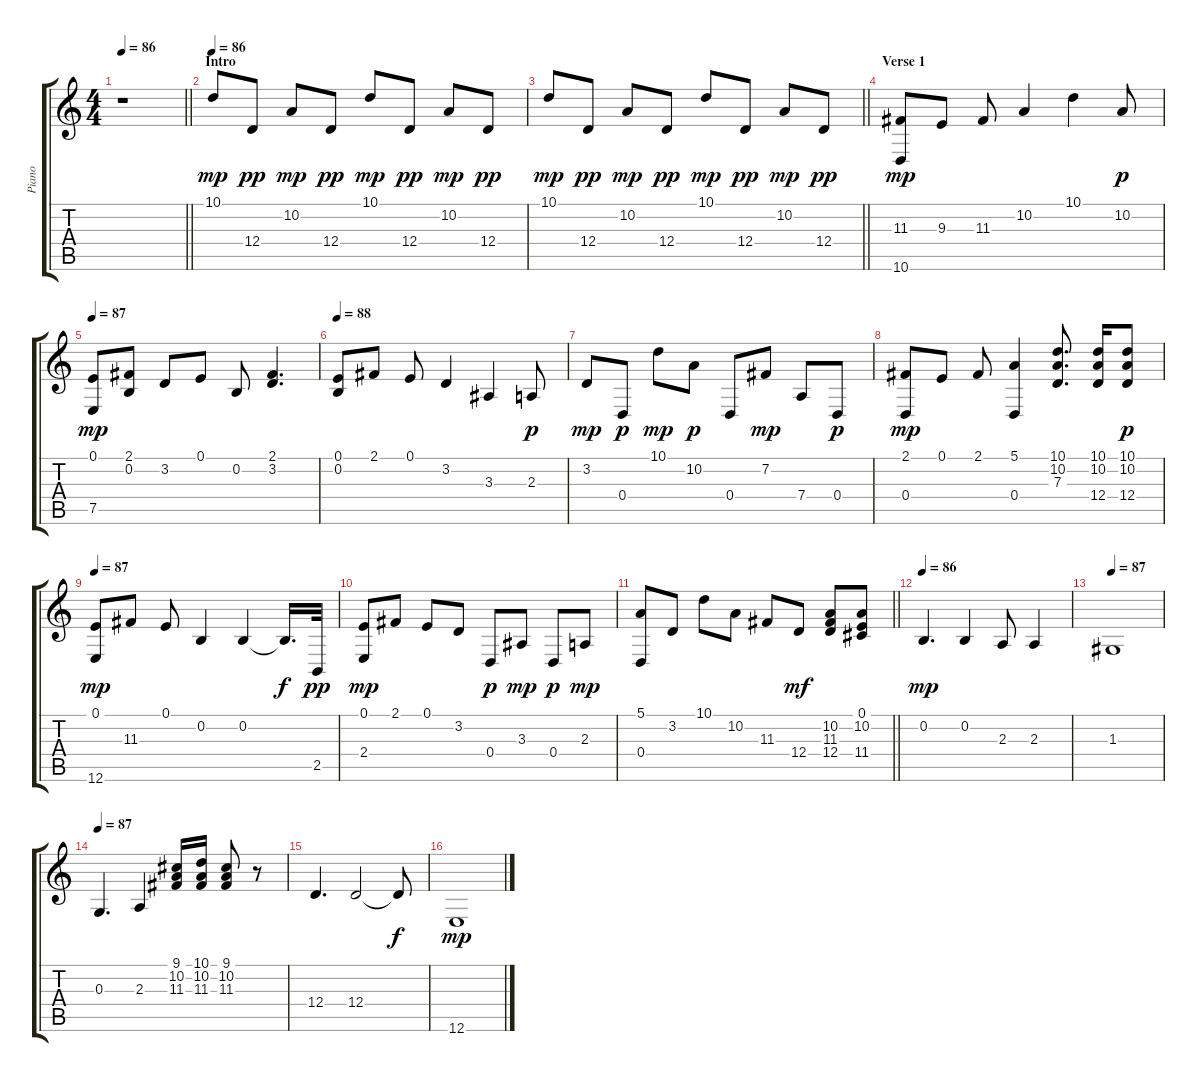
\track ("Piano" "Piano") {instrument acousticgrandpiano}
\staff {score tabs}
\tuning (E4 B3 G3 D3 A2 E2) {hide}
\ts (4 4)
\tempo 86
\clef g2
\barLineRight lightlight
\ks c
r.1{dy mp instrument acousticgrandpiano} |
\section ("" "Intro")
\tempo 86
10.1.8 12.4.8{dy pp} 10.2.8{dy mp} 12.4.8{dy pp} 10.1.8{dy mp} 12.4.8{dy pp} 10.2.8{dy mp} 12.4.8{dy pp} |
\barLineRight lightlight
10.1.8{dy mp} 12.4.8{dy pp} 10.2.8{dy mp} 12.4.8{dy pp} 10.1.8{dy mp} 12.4.8{dy pp} 10.2.8{dy mp} 12.4.8{dy pp} |
\section ("" "Verse 1")
(11.3 10.6).8{dy mp} 9.3.8 11.3.8 10.2.4 10.1.4 10.2.8{dy p} |
\tempo 87
(0.1 7.5).8{dy mp} (2.1 0.2).8 3.2.8 0.1.8 0.2.8 (2.1 3.2).4{d} |
\tempo 88
(0.1 0.2).8 2.1.8 0.1.8 3.2.4 3.3.4 2.3.8{dy p} |
3.2.8{dy mp} 0.4.8{dy p} 10.1.8{dy mp} 10.2.8{dy p} 0.4.8 7.2.8{dy mp} 7.4.8 0.4.8{dy p} |
(2.1 0.4).8{dy mp} 0.1.8 2.1.8 (5.1 0.4).4 (10.1 10.2 7.3).8{d} (10.1 10.2 12.4).16 (10.1 10.2 12.4).8{dy p} |
\tempo 87
(0.1 12.6).8{dy mp} 11.3.8 0.1.8 0.2.4 0.2.4 0.2{t}.16{d dy f} 2.5.32{dy pp} |
(0.1 2.4).8{dy mp} 2.1.8 0.1.8 3.2.8 0.4.8{dy p} 3.3.8{dy mp} 0.4.8{dy p} 2.3.8{dy mp} |
\barLineRight lightlight
(5.1 0.4).8 3.2.8 10.1.8 10.2.8 11.3.8 12.4.8{dy mf} (10.2 11.3 12.4).8 (0.1 10.2 11.4).8 |
\tempo 86
0.2.4{d dy mp} 0.2.4 2.3.8 2.3.4 |
\tempo 87
1.3.1 |
\tempo 87
0.3.4{d} 2.3.4 (9.1 10.2 11.3).16 (10.1 10.2 11.3).16 (9.1 10.2 11.3).8 r.8 |
12.4.4{d} 12.4.2 12.4{t}.8{dy f} |
12.6.1{dy mp}
